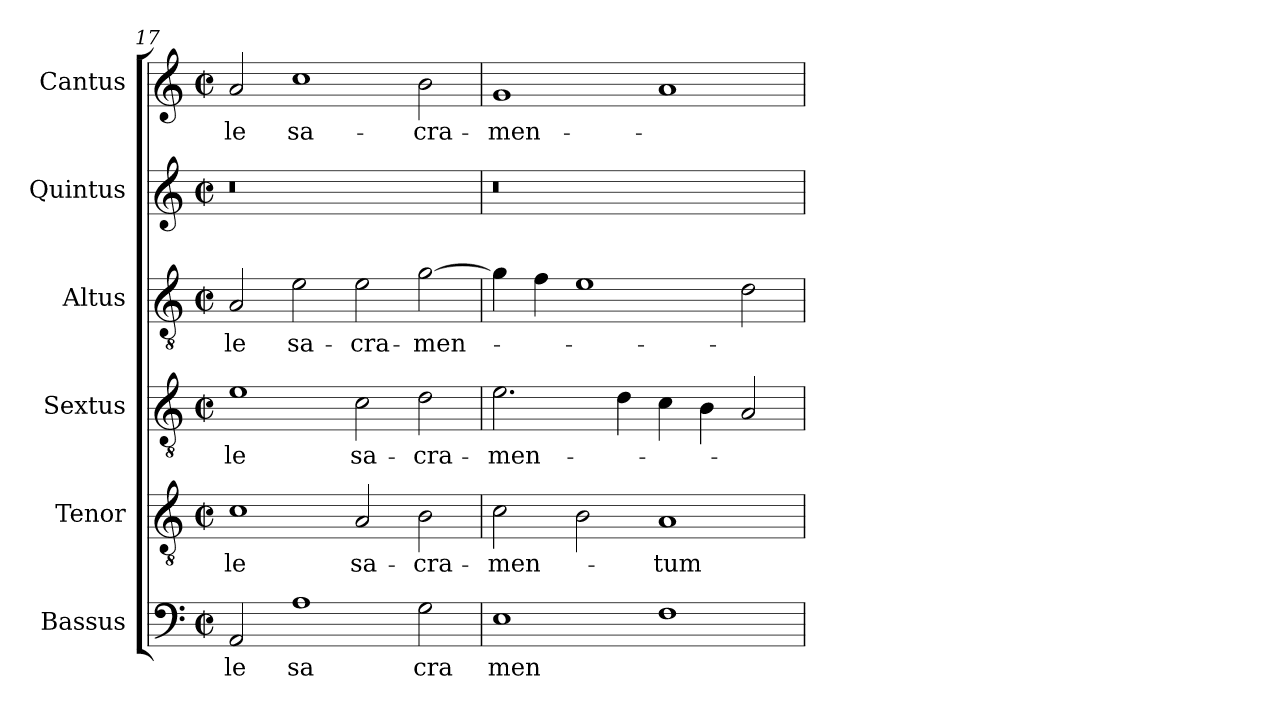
**kern	**text	**kern	**text	**kern	**text	**kern	**text	**kern	**kern	**text
*part6	*part6	*part5	*part5	*part4	*part4	*part3	*part3	*part2	*part1	*part1
*staff6	*staff6	*staff5	*staff5	*staff4	*staff4	*staff3	*staff3	*staff2	*staff1	*staff1
*I"Bassus	*	*I"Tenor	*	*I"Sextus	*	*I"Altus	*	*I"Quintus	*I"Cantus	*
*clefF4	*	*clefGv2	*	*clefGv2	*	*clefGv2	*	*clefG2	*clefG2	*
*M2/2	*	*M2/2	*	*M2/2	*	*M2/2	*	*M2/2	*M2/2	*
*met(c|)	*	*met(c|)	*	*met(c|)	*	*met(c|)	*	*met(c|)	*met(c|)	*
=17	=17	=17	=17	=17	=17	=17	=17	=17	=17	=17
!	!LO:LY:b:cj	!	!LO:LY:b:cj	!	!LO:LY:b:cj	!	!LO:LY:b:cj	!	!	!LO:LY:b:cj
2AA/	le	1c	-le	1e	-le	2A/	-le	0r	2a/	-le
!	!LO:LY:b:cj	!	!	!	!	!	!LO:LY:b:cj	!	!	!LO:LY:b:cj
1A	sa	.	.	.	.	2e\	sa-	.	1cc	sa-
!	!	!	!LO:LY:b:cj	!	!LO:LY:b:cj	!	!LO:LY:b:cj	!	!	!
.	.	2A/	sa-	2c\	sa-	2e\	-cra-	.	.	.
!	!LO:LY:b:cj	!	!LO:LY:b:cj	!	!LO:LY:b:cj	!	!LO:LY:b	!	!	!LO:LY:b:cj
2G\	cra	2B\	-cra-	2d\	-cra-	[>2g\	-men-	.	2b\	-cra-
=18	=18	=18	=18	=18	=18	=18	=18	=18	=18	=18
!	!LO:LY:b	!	!LO:LY:b	!	!LO:LY:b	!	!	!	!	!LO:LY:b
1E	men	2c\	-men-	2.e\	-men-	4g\]	.	0r	1g	-men-
.	.	.	.	.	.	4f\	.	.	.	.
.	.	2B\	.	.	.	1e	.	.	.	.
.	.	.	.	4d\	.	.	.	.	.	.
!	!	!	!LO:LY:b:cj	!	!	!	!	!	!	!
1F	.	1A	-tum	4c\	.	.	.	.	1a	.
.	.	.	.	4B\	.	.	.	.	.	.
.	.	.	.	2A/	.	2d\	.	.	.	.
=	=	=	=	=	=	=	=	=	=	=
*-	*-	*-	*-	*-	*-	*-	*-	*-	*-	*-
